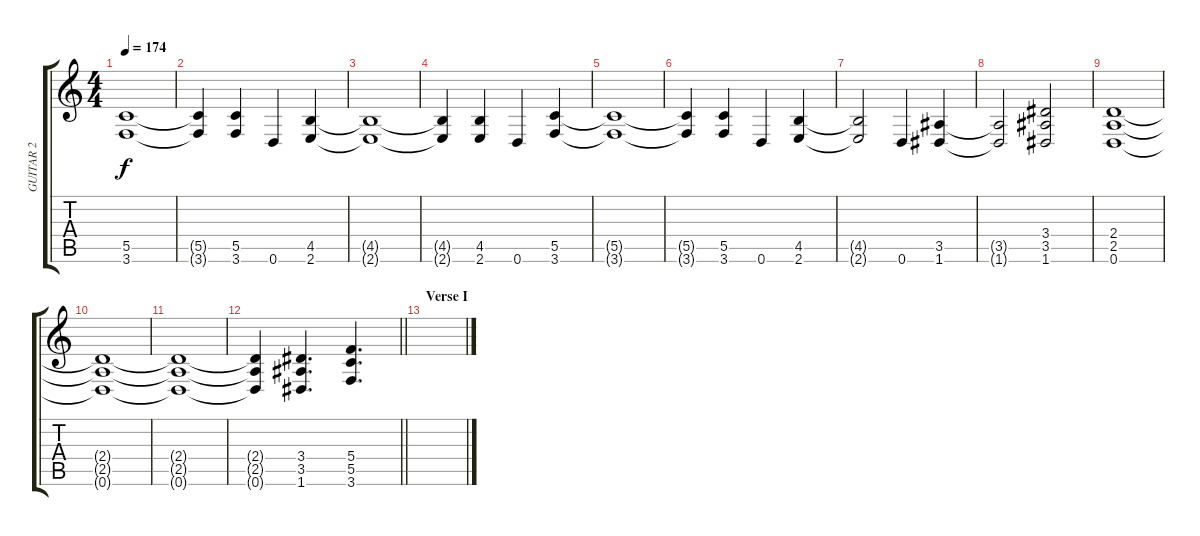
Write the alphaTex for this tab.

\track ("GUITAR 2" "GUITAR 2") {instrument overdrivenguitar}
\staff {score tabs}
\tuning (D4 A3 F3 C3 G2 D2) {hide}
\ts (4 4)
\tempo 174
\clef g2
\ks c
(5.5 3.6).1{dy f} |
(5.5{t} 3.6{t}).4 (5.5 3.6).4 0.6.4 (4.5 2.6).4 |
(4.5{t} 2.6{t}).1 |
(4.5{t} 2.6{t}).4 (4.5 2.6).4 0.6.4 (5.5 3.6).4 |
(5.5{t} 3.6{t}).1 |
(5.5{t} 3.6{t}).4 (5.5 3.6).4 0.6.4 (4.5 2.6).4 |
(4.5{t} 2.6{t}).2 0.6.4 (3.5 1.6).4 |
(3.5{t} 1.6{t}).2 (3.4 3.5 1.6).2 |
(2.4 2.5 0.6).1 |
(2.4{t} 2.5{t} 0.6{t}).1 |
(2.4{t} 2.5{t} 0.6{t}).1 |
\barLineRight lightlight
(2.4{t} 2.5{t} 0.6{t}).4 (3.4 3.5 1.6).4{d} (5.4 5.5 3.6).4{d} |
\section ("" "Verse I")
